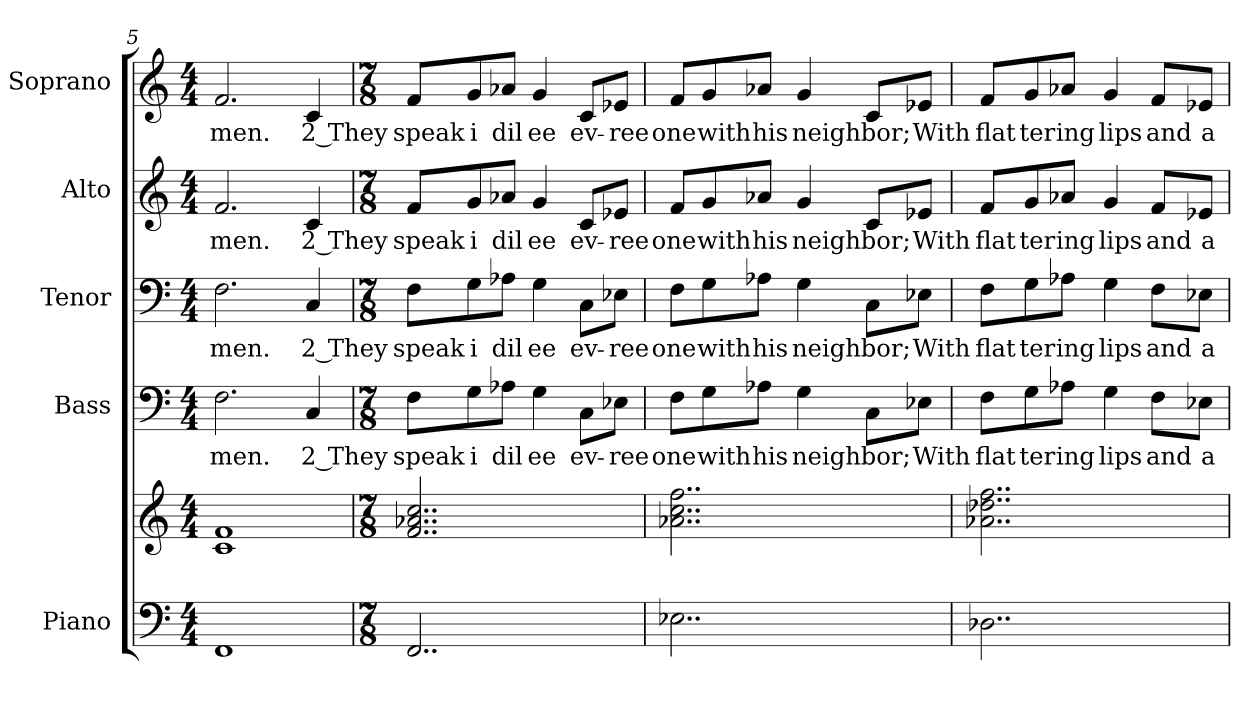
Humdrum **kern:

**kern	**kern	**kern	**text	**kern	**text	**kern	**text	**kern	**text
*part5	*part5	*part4	*part4	*part3	*part3	*part2	*part2	*part1	*part1
*staff6	*staff5	*staff4	*staff4	*staff3	*staff3	*staff2	*staff2	*staff1	*staff1
*I"Piano	*	*I"Bass	*	*I"Tenor	*	*I"Alto	*	*I"Soprano	*
*I'Pno.	*	*I'B.	*	*I'T.	*	*I'A.	*	*I'S.	*
!!LO:PB:g=z
*clefF4	*clefG2	*clefF4	*	*clefF4	*	*clefG2	*	*clefG2	*
*k[]	*k[]	*k[]	*	*k[]	*	*k[]	*	*k[]	*
*C:	*C:	*C:	*	*C:	*	*C:	*	*C:	*
*M4/4	*M4/4	*M4/4	*	*M4/4	*	*M4/4	*	*M4/4	*
=5	=5	=5	=5	=5	=5	=5	=5	=5	=5
!	!	!	!LO:LY:b:color=#000000	!	!	!	!	!	!
!	!	!	!	!	!LO:LY:b:color=#000000	!	!	!	!
!	!	!	!	!	!	!	!LO:LY:b:color=#000000	!	!
!	!	!	!	!	!	!	!	!	!LO:LY:b:color=#000000
1FFi	1ci 1fi	2.Fi\	men.	2.Fi\	men.	2.fi/	men.	2.fi/	men.
!	!	!	!LO:LY:b:color=#000000	!	!	!	!	!	!
!	!	!	!	!	!LO:LY:b:color=#000000	!	!	!	!
!	!	!	!	!	!	!	!LO:LY:b:color=#000000	!	!
!	!	!	!	!	!	!	!	!	!LO:LY:b:color=#000000
.	.	4Ci/	2 They	4Ci/	2 They	4ci/	2 They	4ci/	2 They
=6	=6	=6	=6	=6	=6	=6	=6	=6	=6
*M7/8	*M7/8	*M7/8	*	*M7/8	*	*M7/8	*	*M7/8	*
!	!	!	!LO:LY:b:color=#000000	!	!	!	!	!	!
!	!	!	!	!	!LO:LY:b:color=#000000	!	!	!	!
!	!	!	!	!	!	!	!LO:LY:b:color=#000000	!	!
!	!	!	!	!	!	!	!	!	!LO:LY:b:color=#000000
2..FFi/	2..fi/ 2..a-Xi 2..cci	8Fi\L	speak	8Fi\L	speak	8fi/L	speak	8fi/L	speak
!	!	!	!LO:LY:b:color=#000000	!	!	!	!	!	!
!	!	!	!	!	!LO:LY:b:color=#000000	!	!	!	!
!	!	!	!	!	!	!	!LO:LY:b:color=#000000	!	!
!	!	!	!	!	!	!	!	!	!LO:LY:b:color=#000000
.	.	8Gi\	i	8Gi\	i	8gi/	i	8gi/	i
!	!	!	!LO:LY:b:color=#000000	!	!	!	!	!	!
!	!	!	!	!	!LO:LY:b:color=#000000	!	!	!	!
!	!	!	!	!	!	!	!LO:LY:b:color=#000000	!	!
!	!	!	!	!	!	!	!	!	!LO:LY:b:color=#000000
.	.	8A-Xi\J	dil	8A-Xi\J	dil	8a-Xi/J	dil	8a-Xi/J	dil
!	!	!	!LO:LY:b:color=#000000	!	!	!	!	!	!
!	!	!	!	!	!LO:LY:b:color=#000000	!	!	!	!
!	!	!	!	!	!	!	!LO:LY:b:color=#000000	!	!
!	!	!	!	!	!	!	!	!	!LO:LY:b:color=#000000
.	.	4Gi\	ee	4Gi\	ee	4gi/	ee	4gi/	ee
!	!	!	!LO:LY:b:color=#000000	!	!	!	!	!	!
!	!	!	!	!	!LO:LY:b:color=#000000	!	!	!	!
!	!	!	!	!	!	!	!LO:LY:b:color=#000000	!	!
!	!	!	!	!	!	!	!	!	!LO:LY:b:color=#000000
.	.	8Ci\L	ev-	8Ci\L	ev-	8ci/L	ev-	8ci/L	ev-
!	!	!	!LO:LY:b:color=#000000	!	!	!	!	!	!
!	!	!	!	!	!LO:LY:b:color=#000000	!	!	!	!
!	!	!	!	!	!	!	!LO:LY:b:color=#000000	!	!
!	!	!	!	!	!	!	!	!	!LO:LY:b:color=#000000
.	.	8E-Xi\J	-ree	8E-Xi\J	-ree	8e-Xi/J	-ree	8e-Xi/J	-ree
!!LO:PB:g=z
=7	=7	=7	=7	=7	=7	=7	=7	=7	=7
!	!	!	!LO:LY:b:color=#000000	!	!	!	!	!	!
!	!	!	!	!	!LO:LY:b:color=#000000	!	!	!	!
!	!	!	!	!	!	!	!LO:LY:b:color=#000000	!	!
!	!	!	!	!	!	!	!	!	!LO:LY:b:color=#000000
2..E-Xi\	2..a-Xi\ 2..cci 2..ffi	8Fi\L	one	8Fi\L	one	8fi/L	one	8fi/L	one
!	!	!	!LO:LY:b:color=#000000	!	!	!	!	!	!
!	!	!	!	!	!LO:LY:b:color=#000000	!	!	!	!
!	!	!	!	!	!	!	!LO:LY:b:color=#000000	!	!
!	!	!	!	!	!	!	!	!	!LO:LY:b:color=#000000
.	.	8Gi\	with	8Gi\	with	8gi/	with	8gi/	with
!	!	!	!LO:LY:b:color=#000000	!	!	!	!	!	!
!	!	!	!	!	!LO:LY:b:color=#000000	!	!	!	!
!	!	!	!	!	!	!	!LO:LY:b:color=#000000	!	!
!	!	!	!	!	!	!	!	!	!LO:LY:b:color=#000000
.	.	8A-Xi\J	his	8A-Xi\J	his	8a-Xi/J	his	8a-Xi/J	his
!	!	!	!LO:LY:b:color=#000000	!	!	!	!	!	!
!	!	!	!	!	!LO:LY:b:color=#000000	!	!	!	!
!	!	!	!	!	!	!	!LO:LY:b:color=#000000	!	!
!	!	!	!	!	!	!	!	!	!LO:LY:b:color=#000000
.	.	4Gi\	neigh	4Gi\	neigh	4gi/	neigh	4gi/	neigh
!	!	!	!LO:LY:b:color=#000000	!	!	!	!	!	!
!	!	!	!	!	!LO:LY:b:color=#000000	!	!	!	!
!	!	!	!	!	!	!	!LO:LY:b:color=#000000	!	!
!	!	!	!	!	!	!	!	!	!LO:LY:b:color=#000000
.	.	8Ci\L	bor;	8Ci\L	bor;	8ci/L	bor;	8ci/L	bor;
!	!	!	!LO:LY:b:color=#000000	!	!	!	!	!	!
!	!	!	!	!	!LO:LY:b:color=#000000	!	!	!	!
!	!	!	!	!	!	!	!LO:LY:b:color=#000000	!	!
!	!	!	!	!	!	!	!	!	!LO:LY:b:color=#000000
.	.	8E-Xi\J	With	8E-Xi\J	With	8e-Xi/J	With	8e-Xi/J	With
=8	=8	=8	=8	=8	=8	=8	=8	=8	=8
!	!	!	!LO:LY:b:color=#000000	!	!	!	!	!	!
!	!	!	!	!	!LO:LY:b:color=#000000	!	!	!	!
!	!	!	!	!	!	!	!LO:LY:b:color=#000000	!	!
!	!	!	!	!	!	!	!	!	!LO:LY:b:color=#000000
2..D-Xi\	2..a-Xi\ 2..dd-Xi 2..ffi	8Fi\L	flat	8Fi\L	flat	8fi/L	flat	8fi/L	flat
!	!	!	!LO:LY:b:color=#000000	!	!	!	!	!	!
!	!	!	!	!	!LO:LY:b:color=#000000	!	!	!	!
!	!	!	!	!	!	!	!LO:LY:b:color=#000000	!	!
!	!	!	!	!	!	!	!	!	!LO:LY:b:color=#000000
.	.	8Gi\	ter	8Gi\	ter	8gi/	ter	8gi/	ter
!	!	!	!LO:LY:b:color=#000000	!	!	!	!	!	!
!	!	!	!	!	!LO:LY:b:color=#000000	!	!	!	!
!	!	!	!	!	!	!	!LO:LY:b:color=#000000	!	!
!	!	!	!	!	!	!	!	!	!LO:LY:b:color=#000000
.	.	8A-Xi\J	ing	8A-Xi\J	ing	8a-Xi/J	ing	8a-Xi/J	ing
!	!	!	!LO:LY:b:color=#000000	!	!	!	!	!	!
!	!	!	!	!	!LO:LY:b:color=#000000	!	!	!	!
!	!	!	!	!	!	!	!LO:LY:b:color=#000000	!	!
!	!	!	!	!	!	!	!	!	!LO:LY:b:color=#000000
.	.	4Gi\	lips	4Gi\	lips	4gi/	lips	4gi/	lips
!	!	!	!LO:LY:b:color=#000000	!	!	!	!	!	!
!	!	!	!	!	!LO:LY:b:color=#000000	!	!	!	!
!	!	!	!	!	!	!	!LO:LY:b:color=#000000	!	!
!	!	!	!	!	!	!	!	!	!LO:LY:b:color=#000000
.	.	8Fi\L	and	8Fi\L	and	8fi/L	and	8fi/L	and
!	!	!	!LO:LY:b:color=#000000	!	!	!	!	!	!
!	!	!	!	!	!LO:LY:b:color=#000000	!	!	!	!
!	!	!	!	!	!	!	!LO:LY:b:color=#000000	!	!
!	!	!	!	!	!	!	!	!	!LO:LY:b:color=#000000
.	.	8E-Xi\J	a	8E-Xi\J	a	8e-Xi/J	a	8e-Xi/J	a
=	=	=	=	=	=	=	=	=	=
*-	*-	*-	*-	*-	*-	*-	*-	*-	*-
